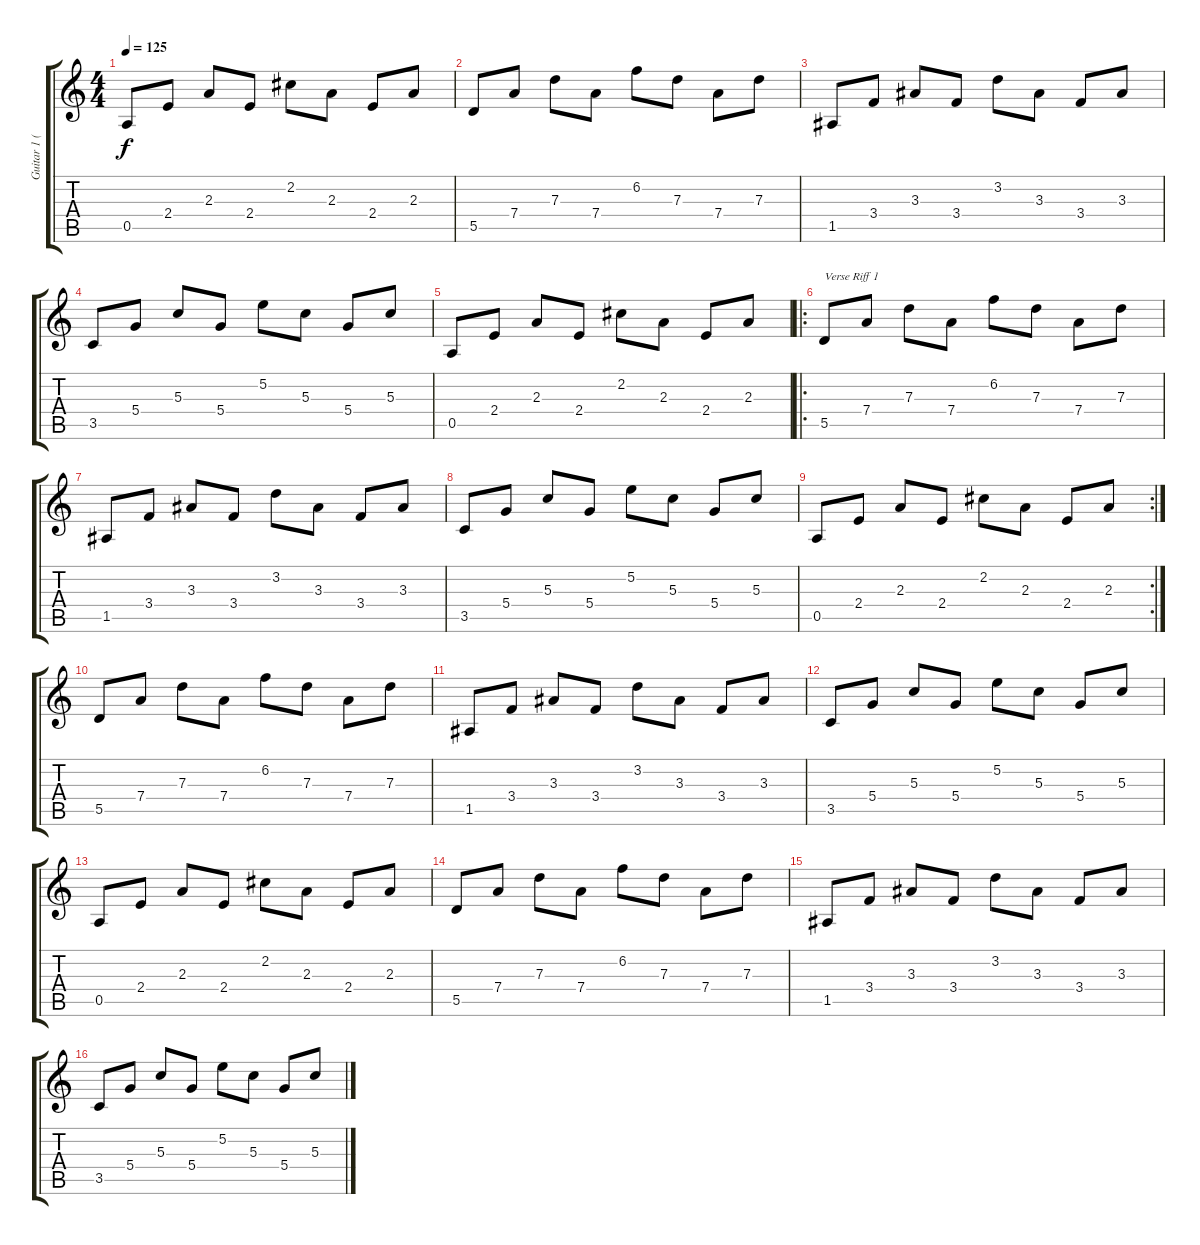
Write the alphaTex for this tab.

\track ("Guitar 1 (clean)" "Guitar 1 (") {instrument acousticguitarsteel}
\staff {score tabs}
\tuning (E4 B3 G3 D3 A2 E2) {hide}
\ts (4 4)
\tempo 125
\clef g2
\ks c
0.5.8{dy f} 2.4.8 2.3.8 2.4.8 2.2.8 2.3.8 2.4.8 2.3.8 |
5.5.8 7.4.8 7.3.8 7.4.8 6.2.8 7.3.8 7.4.8 7.3.8 |
1.5.8 3.4.8 3.3.8 3.4.8 3.2.8 3.3.8 3.4.8 3.3.8 |
3.5.8 5.4.8 5.3.8 5.4.8 5.2.8 5.3.8 5.4.8 5.3.8 |
0.5.8 2.4.8 2.3.8 2.4.8 2.2.8 2.3.8 2.4.8 2.3.8 |
\ro
5.5.8{txt "Verse Riff 1"} 7.4.8 7.3.8 7.4.8 6.2.8 7.3.8 7.4.8 7.3.8 |
1.5.8 3.4.8 3.3.8 3.4.8 3.2.8 3.3.8 3.4.8 3.3.8 |
3.5.8 5.4.8 5.3.8 5.4.8 5.2.8 5.3.8 5.4.8 5.3.8 |
\rc 2
0.5.8 2.4.8 2.3.8 2.4.8 2.2.8 2.3.8 2.4.8 2.3.8 |
5.5.8 7.4.8 7.3.8 7.4.8 6.2.8 7.3.8 7.4.8 7.3.8 |
1.5.8 3.4.8 3.3.8 3.4.8 3.2.8 3.3.8 3.4.8 3.3.8 |
3.5.8 5.4.8 5.3.8 5.4.8 5.2.8 5.3.8 5.4.8 5.3.8 |
0.5.8 2.4.8 2.3.8 2.4.8 2.2.8 2.3.8 2.4.8 2.3.8 |
5.5.8 7.4.8 7.3.8 7.4.8 6.2.8 7.3.8 7.4.8 7.3.8 |
1.5.8 3.4.8 3.3.8 3.4.8 3.2.8 3.3.8 3.4.8 3.3.8 |
3.5.8 5.4.8 5.3.8 5.4.8 5.2.8 5.3.8 5.4.8 5.3.8
